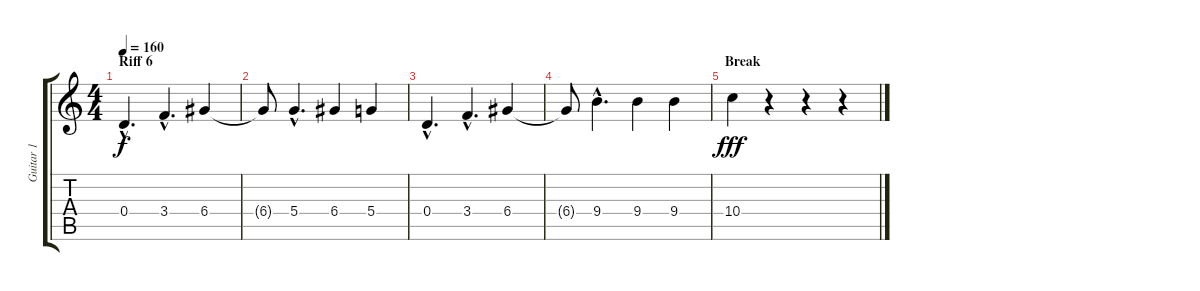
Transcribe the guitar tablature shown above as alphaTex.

\track ("Guitar 1" "Guitar 1") {instrument overdrivenguitar}
\staff {score tabs}
\tuning (E4 B3 G3 D3 A2 D2) {hide}
\ts (4 4)
\section ("" "Riff 6")
\tempo 160
\clef g2
\ks c
0.4{hac}.4{d dy f} 3.4{hac}.4{d} 6.4.4 |
6.4{t}.8 5.4{hac}.4{d} 6.4.4 5.4.4 |
0.4{hac}.4{d} 3.4{hac}.4{d} 6.4.4 |
6.4{t}.8 9.4{hac}.4{d} 9.4.4 9.4.4 |
\section ("" "Break")
10.4.4{dy fff} r.4 r.4 r.4
